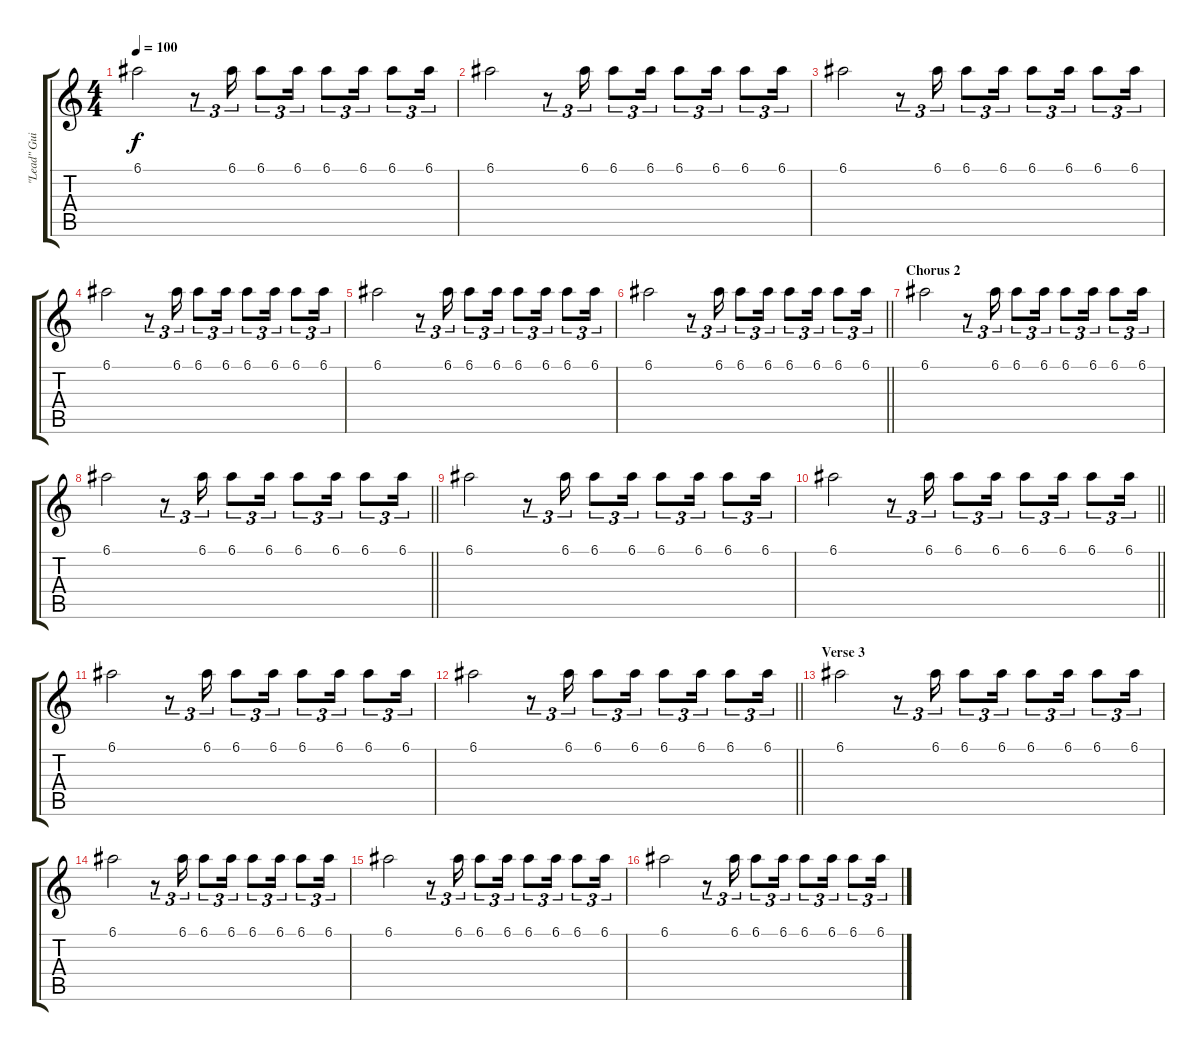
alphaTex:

\track ("\"Lead\" Guitar" "\"Lead\" Gui") {instrument acousticguitarnylon}
\staff {score tabs}
\tuning (E4 B3 G3 D3 A2 E2) {hide}
\ts (4 4)
\tempo 100
\clef g2
\ks c
6.1.2{dy f} r.8{tu (3 2)} 6.1.16{tu (3 2)} 6.1.8{tu (3 2)} 6.1.16{tu (3 2)} 6.1.8{tu (3 2)} 6.1.16{tu (3 2)} 6.1.8{tu (3 2)} 6.1.16{tu (3 2)} |
6.1.2 r.8{tu (3 2)} 6.1.16{tu (3 2)} 6.1.8{tu (3 2)} 6.1.16{tu (3 2)} 6.1.8{tu (3 2)} 6.1.16{tu (3 2)} 6.1.8{tu (3 2)} 6.1.16{tu (3 2)} |
6.1.2 r.8{tu (3 2)} 6.1.16{tu (3 2)} 6.1.8{tu (3 2)} 6.1.16{tu (3 2)} 6.1.8{tu (3 2)} 6.1.16{tu (3 2)} 6.1.8{tu (3 2)} 6.1.16{tu (3 2)} |
6.1.2 r.8{tu (3 2)} 6.1.16{tu (3 2)} 6.1.8{tu (3 2)} 6.1.16{tu (3 2)} 6.1.8{tu (3 2)} 6.1.16{tu (3 2)} 6.1.8{tu (3 2)} 6.1.16{tu (3 2)} |
6.1.2 r.8{tu (3 2)} 6.1.16{tu (3 2)} 6.1.8{tu (3 2)} 6.1.16{tu (3 2)} 6.1.8{tu (3 2)} 6.1.16{tu (3 2)} 6.1.8{tu (3 2)} 6.1.16{tu (3 2)} |
\barLineRight lightlight
6.1.2 r.8{tu (3 2)} 6.1.16{tu (3 2)} 6.1.8{tu (3 2)} 6.1.16{tu (3 2)} 6.1.8{tu (3 2)} 6.1.16{tu (3 2)} 6.1.8{tu (3 2)} 6.1.16{tu (3 2)} |
\section ("" "Chorus 2")
6.1.2 r.8{tu (3 2)} 6.1.16{tu (3 2)} 6.1.8{tu (3 2)} 6.1.16{tu (3 2)} 6.1.8{tu (3 2)} 6.1.16{tu (3 2)} 6.1.8{tu (3 2)} 6.1.16{tu (3 2)} |
\barLineRight lightlight
6.1.2 r.8{tu (3 2)} 6.1.16{tu (3 2)} 6.1.8{tu (3 2)} 6.1.16{tu (3 2)} 6.1.8{tu (3 2)} 6.1.16{tu (3 2)} 6.1.8{tu (3 2)} 6.1.16{tu (3 2)} |
6.1.2 r.8{tu (3 2)} 6.1.16{tu (3 2)} 6.1.8{tu (3 2)} 6.1.16{tu (3 2)} 6.1.8{tu (3 2)} 6.1.16{tu (3 2)} 6.1.8{tu (3 2)} 6.1.16{tu (3 2)} |
\barLineRight lightlight
6.1.2 r.8{tu (3 2)} 6.1.16{tu (3 2)} 6.1.8{tu (3 2)} 6.1.16{tu (3 2)} 6.1.8{tu (3 2)} 6.1.16{tu (3 2)} 6.1.8{tu (3 2)} 6.1.16{tu (3 2)} |
6.1.2 r.8{tu (3 2)} 6.1.16{tu (3 2)} 6.1.8{tu (3 2)} 6.1.16{tu (3 2)} 6.1.8{tu (3 2)} 6.1.16{tu (3 2)} 6.1.8{tu (3 2)} 6.1.16{tu (3 2)} |
\barLineRight lightlight
6.1.2 r.8{tu (3 2)} 6.1.16{tu (3 2)} 6.1.8{tu (3 2)} 6.1.16{tu (3 2)} 6.1.8{tu (3 2)} 6.1.16{tu (3 2)} 6.1.8{tu (3 2)} 6.1.16{tu (3 2)} |
\section ("" "Verse 3")
6.1.2 r.8{tu (3 2)} 6.1.16{tu (3 2)} 6.1.8{tu (3 2)} 6.1.16{tu (3 2)} 6.1.8{tu (3 2)} 6.1.16{tu (3 2)} 6.1.8{tu (3 2)} 6.1.16{tu (3 2)} |
6.1.2 r.8{tu (3 2)} 6.1.16{tu (3 2)} 6.1.8{tu (3 2)} 6.1.16{tu (3 2)} 6.1.8{tu (3 2)} 6.1.16{tu (3 2)} 6.1.8{tu (3 2)} 6.1.16{tu (3 2)} |
6.1.2 r.8{tu (3 2)} 6.1.16{tu (3 2)} 6.1.8{tu (3 2)} 6.1.16{tu (3 2)} 6.1.8{tu (3 2)} 6.1.16{tu (3 2)} 6.1.8{tu (3 2)} 6.1.16{tu (3 2)} |
6.1.2 r.8{tu (3 2)} 6.1.16{tu (3 2)} 6.1.8{tu (3 2)} 6.1.16{tu (3 2)} 6.1.8{tu (3 2)} 6.1.16{tu (3 2)} 6.1.8{tu (3 2)} 6.1.16{tu (3 2)}
